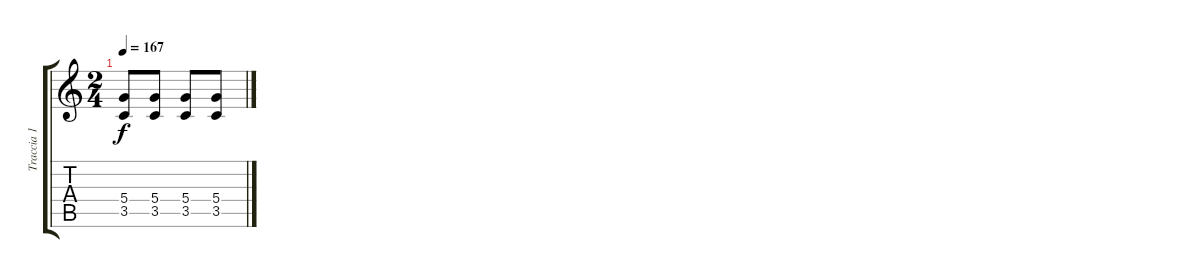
\track ("Traccia 1" "Traccia 1") {instrument distortionguitar}
\staff {score tabs}
\tuning (E4 B3 G3 D3 A2 E2) {hide}
\ts (2 4)
\tempo 167
\clef g2
\ks c
(5.4 3.5).8{dy f} (5.4 3.5).8 (5.4 3.5).8 (5.4 3.5).8
